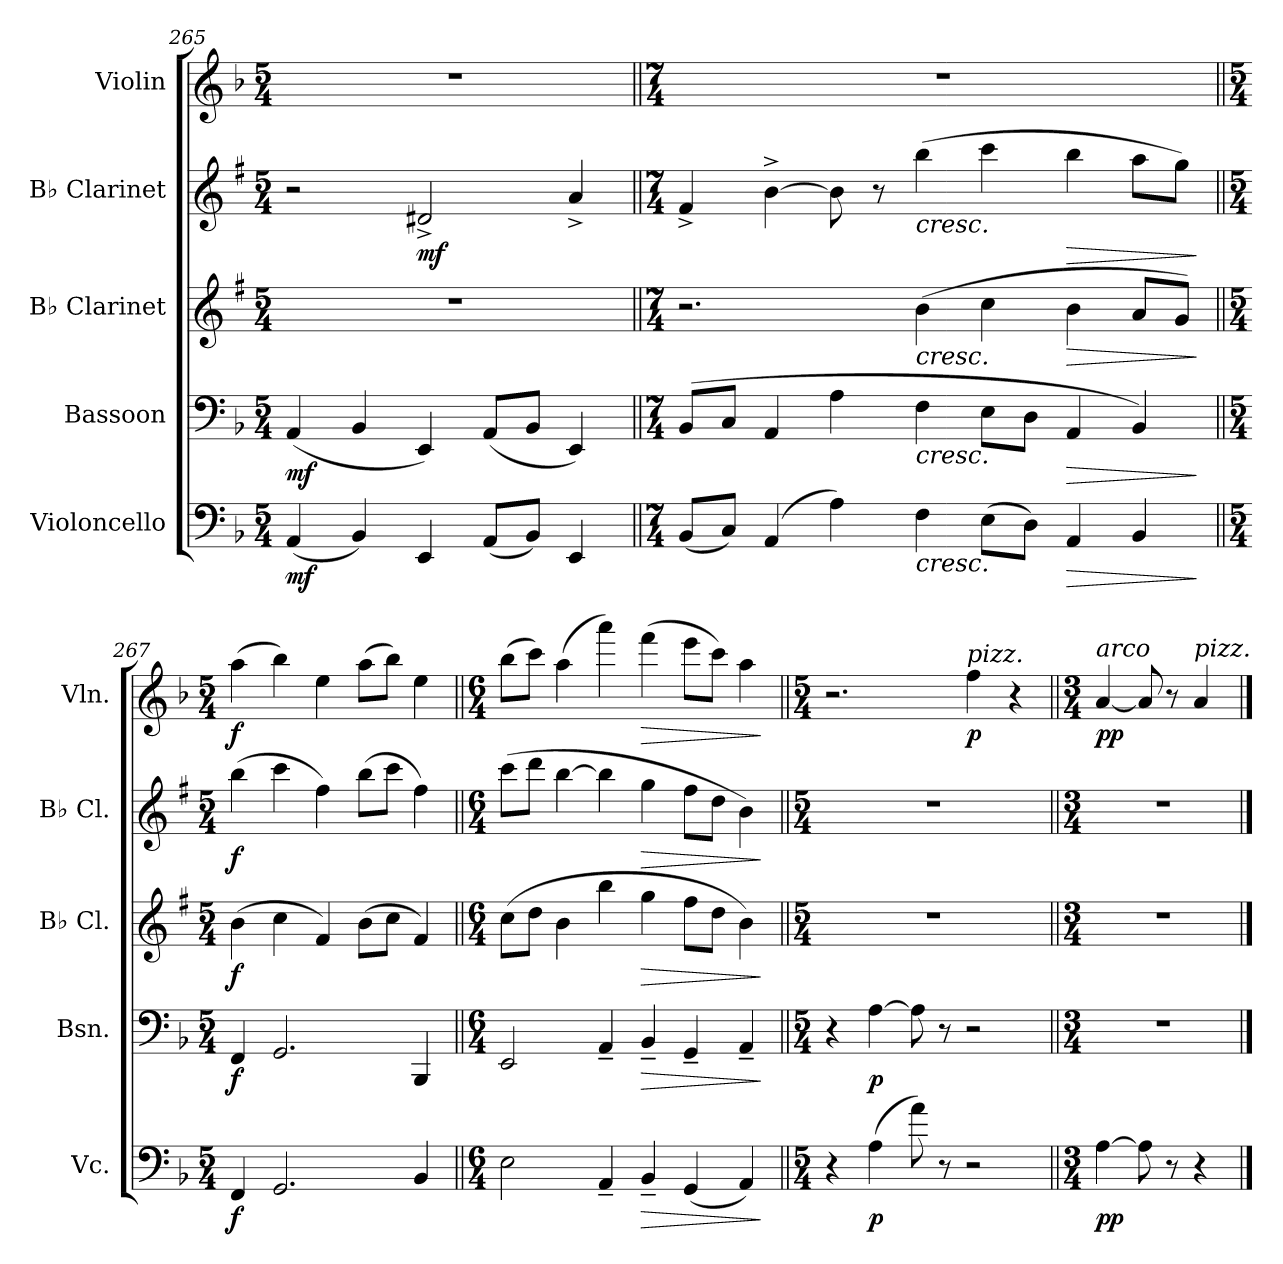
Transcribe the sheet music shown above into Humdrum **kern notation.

**kern	**dynam	**kern	**dynam	**kern	**dynam	**kern	**dynam	**kern	**dynam
*part5	*part5	*part4	*part4	*part3	*part3	*part2	*part2	*part1	*part1
*staff5	*staff5	*staff4	*staff4	*staff3	*staff3	*staff2	*staff2	*staff1	*staff1
*I"Violoncello	*	*I"Bassoon	*	*I"B♭ Clarinet	*	*I"B♭ Clarinet	*	*I"Violin	*
*I'Vc.	*	*I'Bsn.	*	*I'B♭ Cl.	*	*I'B♭ Cl.	*	*I'Vln.	*
*clefF4	*	*clefF4	*	*clefG2	*	*clefG2	*	*clefG2	*
*	*	*	*	*ITrd1c2	*	*ITrd1c2	*	*	*
*k[b-]	*	*k[b-]	*	*k[b-]	*	*k[b-]	*	*k[b-]	*
*M5/4	*	*M5/4	*	*M5/4	*	*M5/4	*	*M5/4	*
=265	=265	=265	=265	=265	=265	=265	=265	=265	=265
!	!LO:DY:b	!	!LO:DY:b	!	!	!	!	!	!
(4AA/	mf	(4AA/	mf	4%5r	.	2r	.	4%5r	.
4BB-/)	.	4BB-/	.	.	.	.	.	.	.
!	!	!	!	!	!	!	!LO:DY:b	!	!
4EE/	.	4EE/)	.	.	.	2c#X^/	mf	.	.
(8AA/L	.	(8AA/L	.	.	.	.	.	.	.
8BB-/J)	.	8BB-/J	.	.	.	.	.	.	.
4EE/	.	4EE/)	.	.	.	4g^/	.	.	.
=266||	=266||	=266||	=266||	=266||	=266||	=266||	=266||	=266||	=266||
*M7/4	*	*M7/4	*	*M7/4	*	*M7/4	*	*M7/4	*
(8BB-/L	.	(8BB-/L	.	2.r	.	4e^/	.	1..r	.
8C/J)	.	8C/J	.	.	.	.	.	.	.
(4AA/	.	4AA/	.	.	.	[4a^\	.	.	.
4A\)	.	4A\	.	.	.	8a\]	.	.	.
.	.	.	.	.	.	8r	.	.	.
!	!LO:HP:b	!	!LO:HP:b	!	!LO:HP:b	!	!LO:HP:b	!	!
4F\	<	4F\	<	(4a\	<	(4aa\	<	.	.
(8E\L	.	8E\L	.	4b-\	.	4bb-\	.	.	.
8D\J)	.	8D\J	.	.	.	.	.	.	.
!	!LO:HP:b	!	!LO:HP:b	!	!LO:HP:b	!	!LO:HP:b	!	!
4AA/	>	4AA/	>	4a\	>	4aa\	>	.	.
4BB-/	.	4BB-/)	.	8g/L	.	8gg\L	.	.	.
.	.	.	.	8f/J)	.	8ff\J)	.	.	.
.	[ ]	.	[ ]	.	[ ]	.	[ ]	.	.
=267||	=267||	=267||	=267||	=267||	=267||	=267||	=267||	=267||	=267||
*M5/4	*	*M5/4	*	*M5/4	*	*M5/4	*	*M5/4	*
!	!LO:DY:b	!	!LO:DY:b	!	!LO:DY:b	!	!LO:DY:b	!	!LO:DY:b
4FF/	f	4FF/	f	(4a\	f	(4aa\	f	(4aa\	f
2.GG/	.	2.GG/	.	4b-\	.	4bb-\	.	4bb-\)	.
.	.	.	.	4e/)	.	4ee\)	.	4ee\	.
.	.	.	.	(8a\L	.	(8aa\L	.	(8aa\L	.
.	.	.	.	8b-\J	.	8bb-\J	.	8bb-\J)	.
4BB-/	.	4BBB-/	.	4e/)	.	4ee\)	.	4ee\	.
!!LO:LB:g=z
=268||	=268||	=268||	=268||	=268||	=268||	=268||	=268||	=268||	=268||
*M6/4	*	*M6/4	*	*M6/4	*	*M6/4	*	*M6/4	*
2E\	.	2EE/	.	(8b-\L	.	(8bb-\L	.	(8bb-\L	.
.	.	.	.	8cc\J	.	8ccc\J	.	8ccc\J)	.
.	.	.	.	4a\	.	[4aa\	.	(4aa\	.
4AA~/	.	4AA~/	.	4aa\	.	4aa\]	.	4aaa\)	.
!	!LO:HP:b	!	!LO:HP:b	!	!LO:HP:b	!	!LO:HP:b	!	!LO:HP:b
4BB-~/	>	4BB-~/	>	4ff\	>	4ff\	>	(4fff\	>
(4GG/	.	4GG~/	.	8ee\L	.	8ee\L	.	8eee\L	.
.	.	.	.	8cc\J	.	8cc\J	.	8ccc\J)	.
4AA/)	.	4AA~/	.	4a\)	.	4a\)	.	4aa\	.
.	]	.	]	.	]	.	]	.	]
=269||	=269||	=269||	=269||	=269||	=269||	=269||	=269||	=269||	=269||
*M5/4	*	*M5/4	*	*M5/4	*	*M5/4	*	*M5/4	*
4r	.	4r	.	4%5r	.	4%5r	.	2.r	.
!	!LO:DY:b	!	!LO:DY:b	!	!	!	!	!	!
(4A\	p	[4A\	p	.	.	.	.	.	.
8a\)	.	8A\]	.	.	.	.	.	.	.
8r	.	8r	.	.	.	.	.	.	.
!	!	!	!	!	!	!	!	!LO:TX:a:i:t=pizz.	!
!	!	!	!	!	!	!	!	!	!LO:DY:b
2r	.	2r	.	.	.	.	.	4ff\	p
.	.	.	.	.	.	.	.	4r	.
=270||	=270||	=270||	=270||	=270||	=270||	=270||	=270||	=270||	=270||
*M3/4	*	*M3/4	*	*M3/4	*	*M3/4	*	*M3/4	*
!	!	!	!	!	!	!	!	!LO:TX:a:i:t=arco	!
!	!LO:DY:b	!	!	!	!	!	!	!	!LO:DY:b
[4A\	pp	2.r	.	2.r	.	2.r	.	[4a/	pp
8A\]	.	.	.	.	.	.	.	8a/]	.
8r	.	.	.	.	.	.	.	8r	.
!	!	!	!	!	!	!	!	!LO:TX:a:i:t=pizz.	!
4r	.	.	.	.	.	.	.	4a/	.
==	==	==	==	==	==	==	==	==	==
*-	*-	*-	*-	*-	*-	*-	*-	*-	*-
